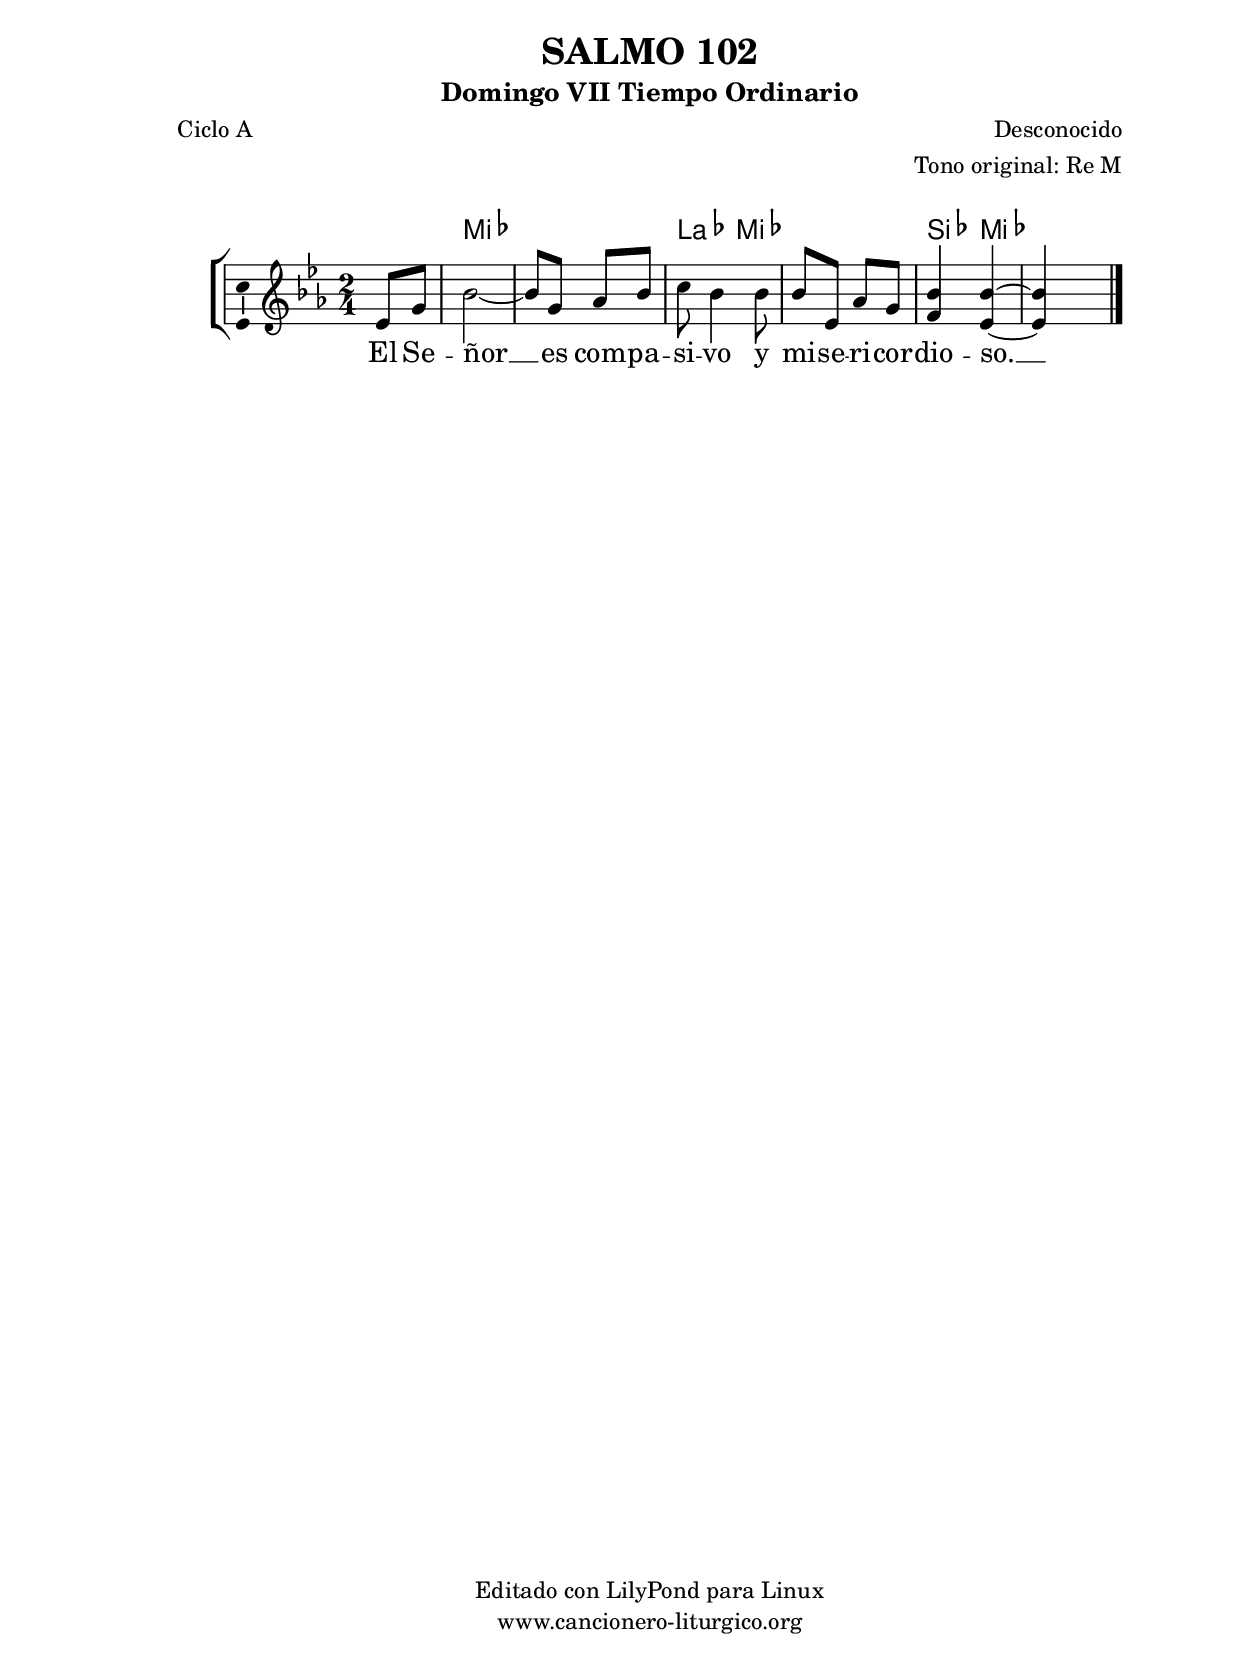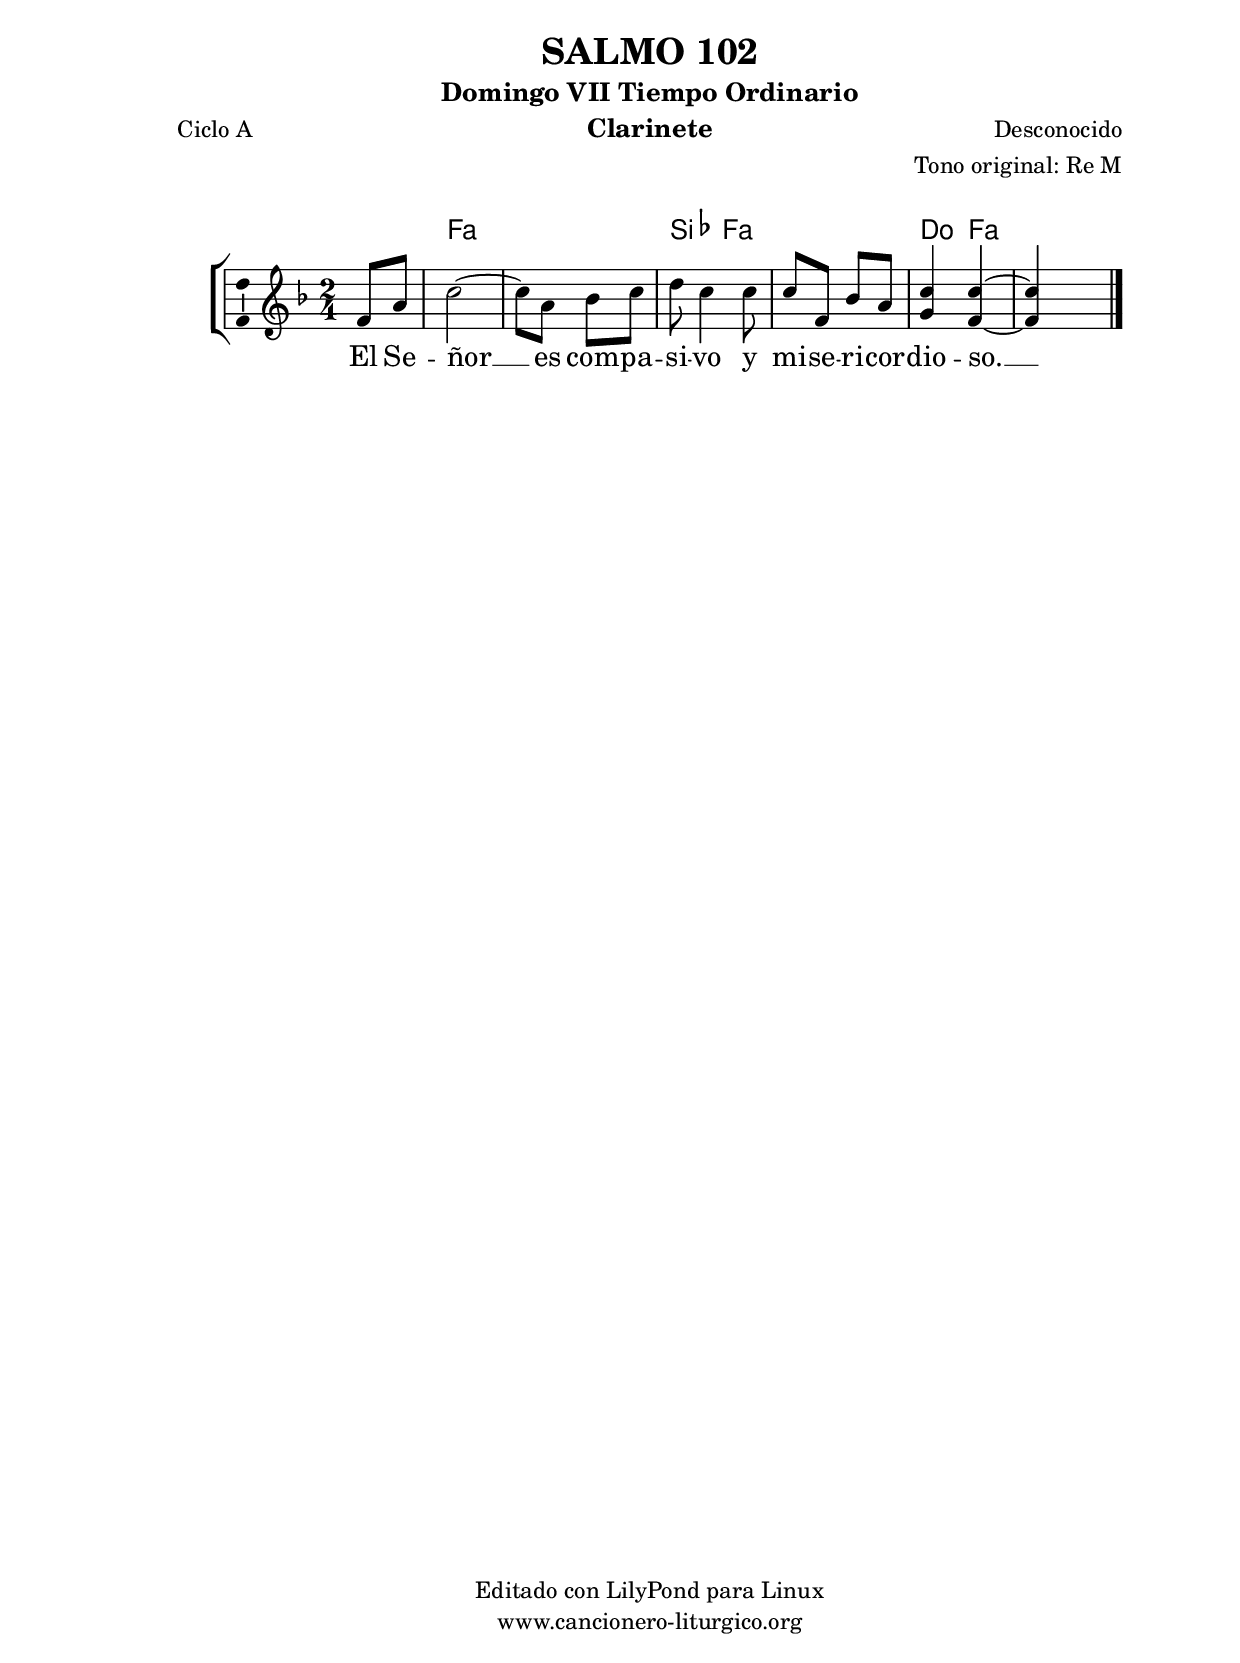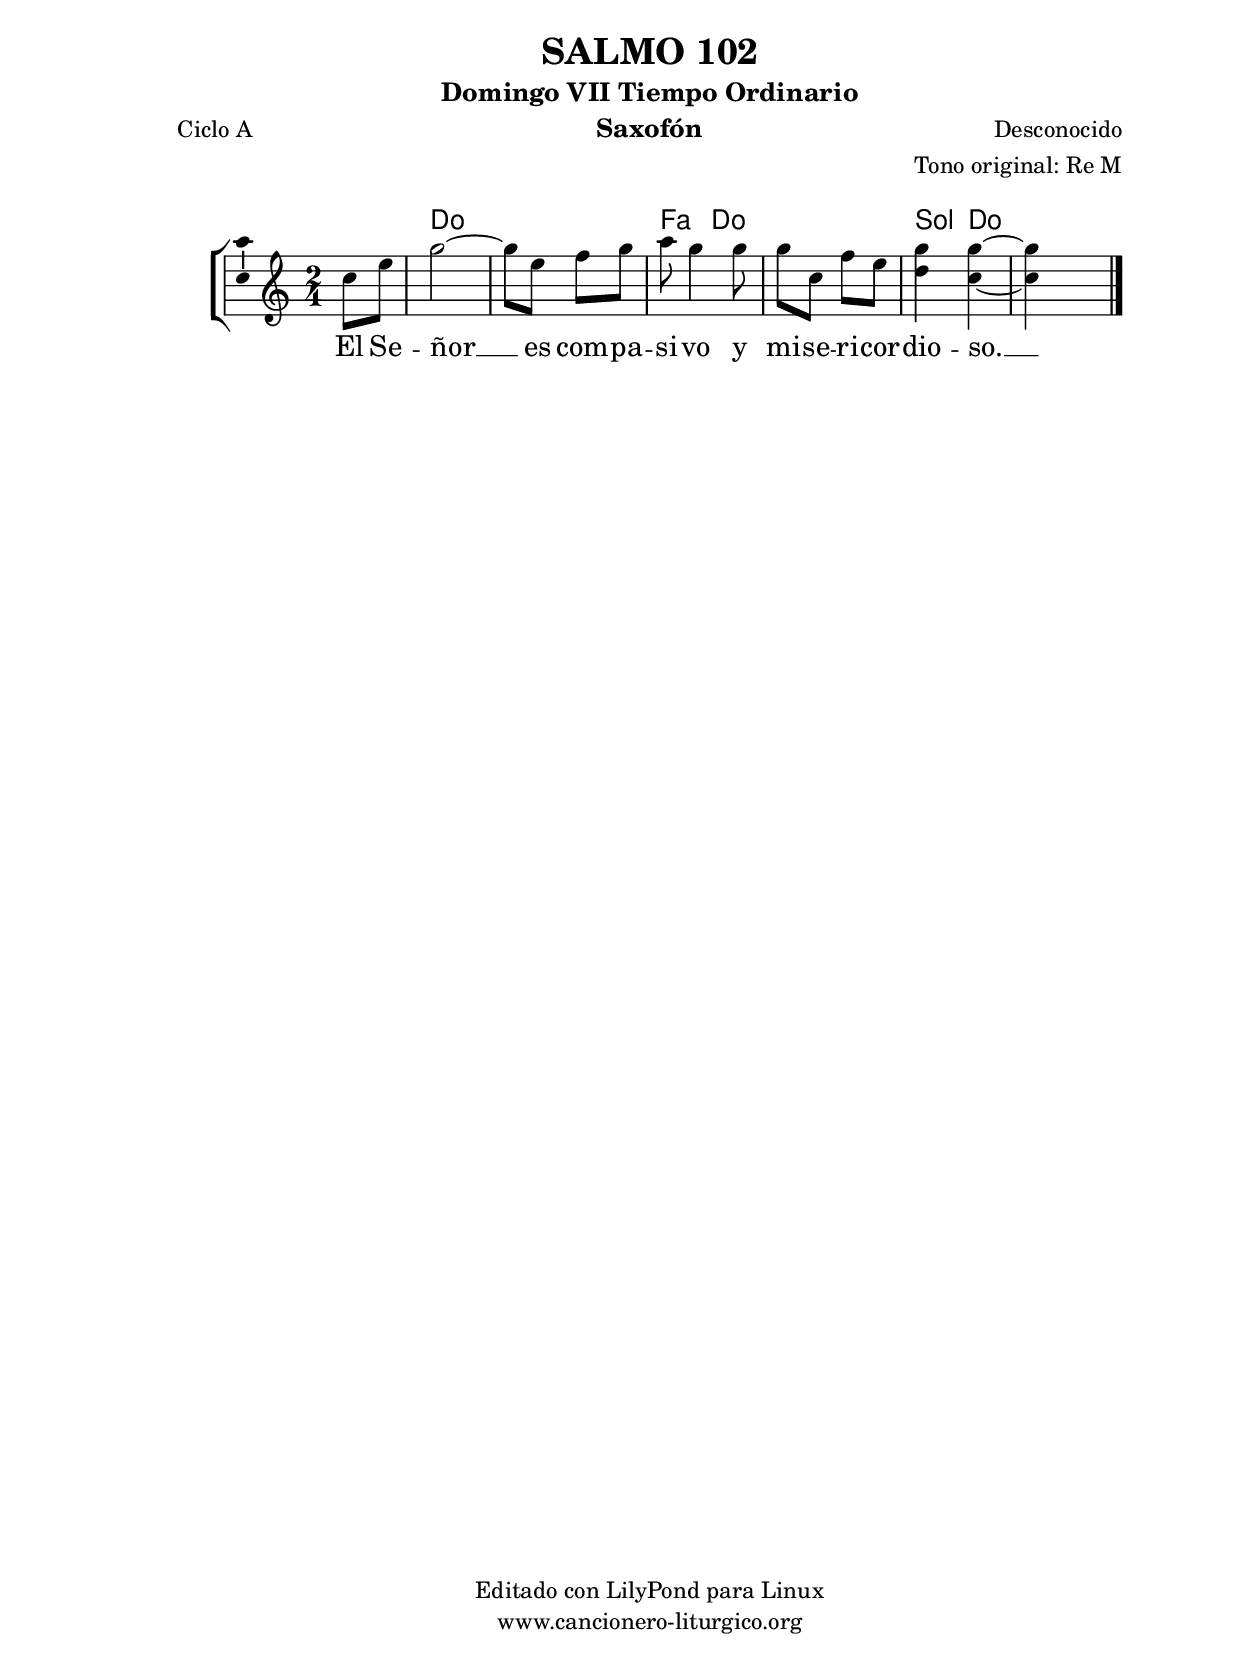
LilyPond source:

%
%para convertir .midi en .wav:
%timidity filename.midi -Ow -o finename.wav
%
%
%Para convertir de .wav a .mp3:
%lame -h -m j filename.wav
%
%
%para escuchar el midi:
%timidity nombrefichero.midi
%


%versión de lilypond para la que se ha escrito esta partitura:
\version "2.16.0"

	%Tamaño papel
	#(set-default-paper-size "a4")
	%Tamaño partitura
	#(set-global-staff-size 20)
	%No responde al pulsar sobre una nota
	#(ly:set-option 'point-and-click #f)

%parámetros del encabezamiento:
\header {
	title = "SALMO 102"
	subtitle = "Domingo VII Tiempo Ordinario"
	composer = "Desconocido"
	poet = "Ciclo A"
	meter = ""
	arranger = "Tono original: Re M"
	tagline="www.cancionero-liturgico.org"
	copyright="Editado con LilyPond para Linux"
	tiempo = "Ordinario"
	usos = "Salmo"
	letra = "El Señor es compasivo y misericordioso."
	}

%parámetros asociados al papel:
\paper  {
	oddHeaderMarkup = \markup {\fill-line { \on-the-fly #not-first-page \fromproperty #'header:title \on-the-fly #not-first-page \fromproperty #'header:composer }}
	evenHeaderMarkup = \markup {\fill-line { \fromproperty #'header:composer \fromproperty #'header:title }}
	#(set-paper-size "a4")
	print-page-number = ##f
	first-page-number = 1
	print-first-page-number = ##f
%	head-separation = 3.0 \cm
	top-margin = 2.0 \cm
	bottom-margin = 0.5\cm
%%%	bottom-margin = -1.0\cm
	left-margin = 3.0 \cm
	line-width = 16.0 \cm 
	indent = 8\mm
	interscoreline = 2.\mm
	between-system-space = 15\mm
%	para que las partituras no llenen la hoja:
	ragged-bottom = ##t
%	idem para la última hoja:
	ragged-last-bottom = ##f
%	para que las partituras llenen el ancho del papel:
	ragged-last = ##f
	after-title-space = 2.5 \cm
%page-count=1
%system-count=8

	%Flexible Vertical Spacing
%	markup-markup-spacing =
%	#'((basic-distance . 15) (minimum-distance . 15) (padding . 3))
	markup-system-spacing =
	#'((basic-distance . 15) (minimum-distance . 15) (padding . 3))
	system-system-spacing =
	#'((basic-distance . 15) (minimum-distance . 15) (padding . 3))
	score-system-spacing =
	#'((basic-distance . 15) (minimum-distance . 15) (padding . 5))
%	top-system-spacing = % header
%	#'((basic-distance . 8) (minimum-distance . 0) (padding . 3))
%	top-markup-spacing =
%	#'((basic-distance . 20) (minimum-distance . 20) (padding . 3))
	last-bottom-spacing = % footer
	#'((basic-distance . 5) (minimum-distance . 5) (padding . 3))
%	score-markup-spacing =
%	#'((basic-distance . 16) (minimum-distance . 13) (padding . 3))

	}


%parámetros que afectan a toda la partitura:
global =  {
	%clave de sol (G):
	\clef G
	%armadura:
	\transpose d ees
	\key d \major
	\tempo 4=100
	\set Score.tempoHideNote = ##t
	}


acordes = {
	\italianChords
	\chordmode {
	\transpose d ees
{

s4
d2 s g4 d s2 a4 d s2

	}
	}
}

melodia = 
	\transpose d ees
{
	\relative c'{
	\time 2/4

\partial4 d8 fis
a2~
a8 fis g a
b8 a4 a8
a8 d, g fis
<a e>4 <a d,>~
<a d,>4 s4

	\bar "|."
	}
	}


texto = \lyricmode {
El Se -- ñor __ es com -- pa -- si -- vo
y mi -- se -- ri -- cor -- dio -- so. __
	}


acordesStaff = \context ChordNames = acordesStaff <<
	\set chordChanges = ##t
	\acordes
	>>


vozStaff = \context Voice = vozStaff
\with {\consists "Ambitus_engraver"}
<<
%	\set Staff.instrumentName = ""
%	\set Staff.shortInstrumentName = ""
%	\set Staff.midiInstrument = #"clarinet"
%	\set Staff.midiInstrument = #"cello"
%	\set Staff.midiInstrument = #"flute"
	\set Staff.midiInstrument = #"electric guitar (jazz)"
%	\set Staff.midiInstrument = #"english horn"
%	\set Staff.midiInstrument = #"violin"
%	\set Staff.midiInstrument = #"glockenspiel"
	\set Staff.midiMinimumVolume = #0.7
	\set Staff.midiMaximumVolume = #0.9
	\global
	\melodia
	>>


textoStaff = \context Lyrics = textoStaff <<
	\lyricsto vozStaff \texto
	>>

\book {
	\score {
		\context ChoirStaff {
			\override StaffGroup.SystemStartBracket #'collapse-height = #1
			\override Score.SystemStartBar #'collapse-height = #1
			<<
			\acordesStaff
			\vozStaff
			\textoStaff
			>>
			}
		\layout {
	    		\context {
				\Lyrics
				\override LyricText #'font-size = #2
				}
	   		 \context {
				\Score
				%fontSize = #3
				\override StaffSymbol #'staff-space = #(magstep +3)
				%\override Beam #'thickness = #0.55
				%\override SpacingSpanner #'spacing-increment = #1.0
				%\override Slur #'height-limit = #1.5
				}
			}
		}
	\score {
		\unfoldRepeats
		\context ChoirStaff {
			<<
			\acordesStaff
			\vozStaff
			>>
			}
		\midi {
	  		\context {
	  			\Score
				tempoWholesPerMinute = #(ly:make-moment 70 4)
				}
			}
		}
	}

%Partitura para clarinete
#(define output-suffix "C")
\book {
	\header{
		instrument = "Clarinete"
		}
	\score {
		\context ChoirStaff {
			\override StaffGroup.SystemStartBracket #'collapse-height = #1
			\override Score.SystemStartBar #'collapse-height = #1
\transpose c d
			<<
			\acordesStaff
			\vozStaff
			\textoStaff
			>>
			}
		\layout {
	    		\context {
				\Lyrics
				\override LyricText #'font-size = #2
				}
	   		 \context {
				\Score
				%fontSize = #3
				\override StaffSymbol #'staff-space = #(magstep +3)
				%\override Beam #'thickness = #0.55
				%\override SpacingSpanner #'spacing-increment = #1.0
				%\override Slur #'height-limit = #1.5
				}
			}
		}
	}

%Partitura para saxofón
#(define output-suffix "S")
\book {
	\header{
		instrument = "Saxofón"
		}
	\score {
		\context ChoirStaff {
			\override StaffGroup.SystemStartBracket #'collapse-height = #1
			\override Score.SystemStartBar #'collapse-height = #1
\transpose c a
			<<
			\acordesStaff
			\vozStaff
			\textoStaff
			>>
			}
		\layout {
	    		\context {
				\Lyrics
				\override LyricText #'font-size = #2
				}
	   		 \context {
				\Score
				%fontSize = #3
				\override StaffSymbol #'staff-space = #(magstep +3)
				%\override Beam #'thickness = #0.55
				%\override SpacingSpanner #'spacing-increment = #1.0
				%\override Slur #'height-limit = #1.5
				}
			}
		}
	}

